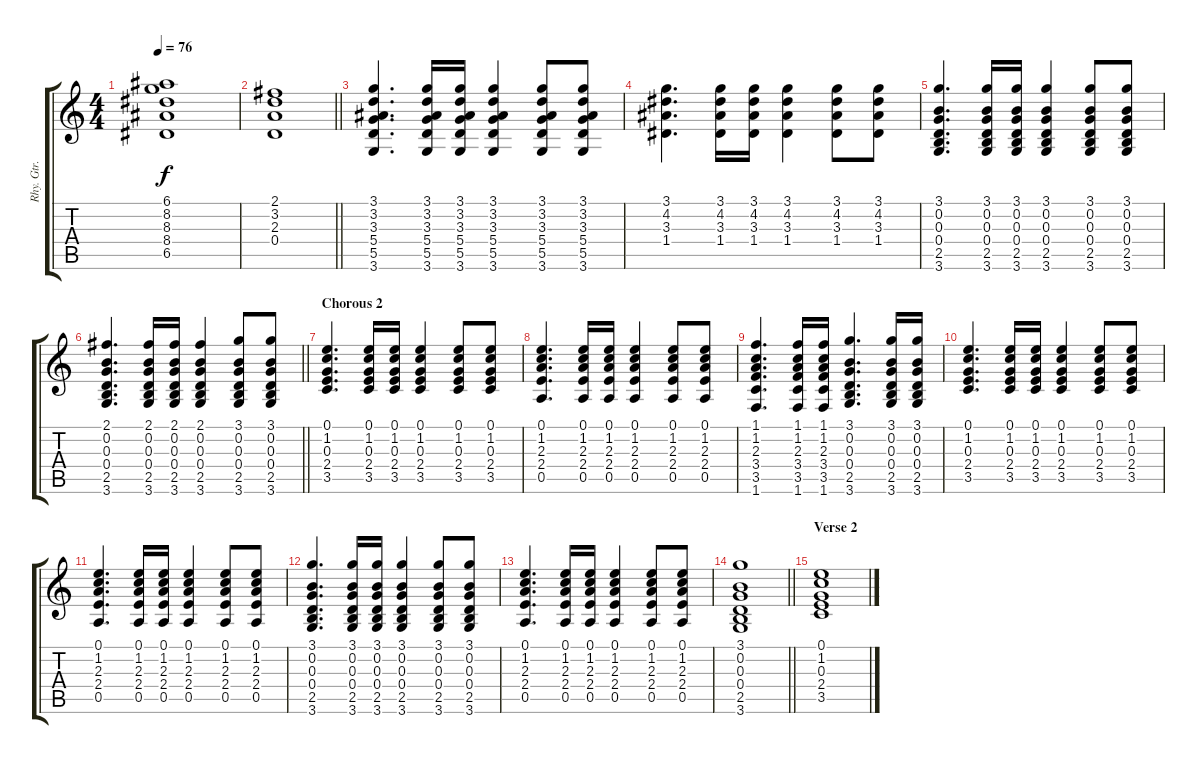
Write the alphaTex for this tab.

\track ("Rhy. Gtr. 1" "Rhy. Gtr. ") {instrument acousticguitarsteel}
\staff {score tabs}
\tuning (E4 B3 G3 D3 A2 E2) {hide}
\ts (4 4)
\tempo 76
\clef g2
\ks c
(6.1 8.2 8.3 8.4 6.5).1{dy f} |
\barLineRight lightlight
(2.1 3.2 2.3 0.4).1 |
\section ("" "")
(3.1 3.2 3.3 5.4 5.5 3.6).4{d} (3.1 3.2 3.3 5.4 5.5 3.6).16 (3.1 3.2 3.3 5.4 5.5 3.6).16 (3.1 3.2 3.3 5.4 5.5 3.6).4 (3.1 3.2 3.3 5.4 5.5 3.6).8 (3.1 3.2 3.3 5.4 5.5 3.6).8 |
(3.1 4.2 3.3 1.4).4{d} (3.1 4.2 3.3 1.4).16 (3.1 4.2 3.3 1.4).16 (3.1 4.2 3.3 1.4).4 (3.1 4.2 3.3 1.4).8 (3.1 4.2 3.3 1.4).8 |
(3.1 0.2 0.3 0.4 2.5 3.6).4{d} (3.1 0.2 0.3 0.4 2.5 3.6).16 (3.1 0.2 0.3 0.4 2.5 3.6).16 (3.1 0.2 0.3 0.4 2.5 3.6).4 (3.1 0.2 0.3 0.4 2.5 3.6).8 (3.1 0.2 0.3 0.4 2.5 3.6).8 |
\barLineRight lightlight
(2.1 0.2 0.3 0.4 2.5 3.6).4{d} (2.1 0.2 0.3 0.4 2.5 3.6).16 (2.1 0.2 0.3 0.4 2.5 3.6).16 (2.1 0.2 0.3 0.4 2.5 3.6).4 (3.1 0.2 0.3 0.4 2.5 3.6).8 (3.1 0.2 0.3 0.4 2.5 3.6).8 |
\section ("" "Chorous 2")
(0.1 1.2 0.3 2.4 3.5).4{d} (0.1 1.2 0.3 2.4 3.5).16 (0.1 1.2 0.3 2.4 3.5).16 (0.1 1.2 0.3 2.4 3.5).4 (0.1 1.2 0.3 2.4 3.5).8 (0.1 1.2 0.3 2.4 3.5).8 |
(0.1 1.2 2.3 2.4 0.5).4{d} (0.1 1.2 2.3 2.4 0.5).16 (0.1 1.2 2.3 2.4 0.5).16 (0.1 1.2 2.3 2.4 0.5).4 (0.1 1.2 2.3 2.4 0.5).8 (0.1 1.2 2.3 2.4 0.5).8 |
(1.1 1.2 2.3 3.4 3.5 1.6).4{d} (1.1 1.2 2.3 3.4 3.5 1.6).16 (1.1 1.2 2.3 3.4 3.5 1.6).16 (3.1 0.2 0.3 0.4 2.5 3.6).4{d} (3.1 0.2 0.3 0.4 2.5 3.6).16 (3.1 0.2 0.3 0.4 2.5 3.6).16 |
(0.1 1.2 0.3 2.4 3.5).4{d} (0.1 1.2 0.3 2.4 3.5).16 (0.1 1.2 0.3 2.4 3.5).16 (0.1 1.2 0.3 2.4 3.5).4 (0.1 1.2 0.3 2.4 3.5).8 (0.1 1.2 0.3 2.4 3.5).8 |
(0.1 1.2 2.3 2.4 0.5).4{d} (0.1 1.2 2.3 2.4 0.5).16 (0.1 1.2 2.3 2.4 0.5).16 (0.1 1.2 2.3 2.4 0.5).4 (0.1 1.2 2.3 2.4 0.5).8 (0.1 1.2 2.3 2.4 0.5).8 |
(3.1 0.2 0.3 0.4 2.5 3.6).4{d} (3.1 0.2 0.3 0.4 2.5 3.6).16 (3.1 0.2 0.3 0.4 2.5 3.6).16 (3.1 0.2 0.3 0.4 2.5 3.6).4 (3.1 0.2 0.3 0.4 2.5 3.6).8 (3.1 0.2 0.3 0.4 2.5 3.6).8 |
(0.1 1.2 2.3 2.4 0.5).4{d} (0.1 1.2 2.3 2.4 0.5).16 (0.1 1.2 2.3 2.4 0.5).16 (0.1 1.2 2.3 2.4 0.5).4 (0.1 1.2 2.3 2.4 0.5).8 (0.1 1.2 2.3 2.4 0.5).8 |
\barLineRight lightlight
(3.1 0.2 0.3 0.4 2.5 3.6).1 |
\section ("" "Verse 2")
(0.1 1.2 0.3 2.4 3.5).1
